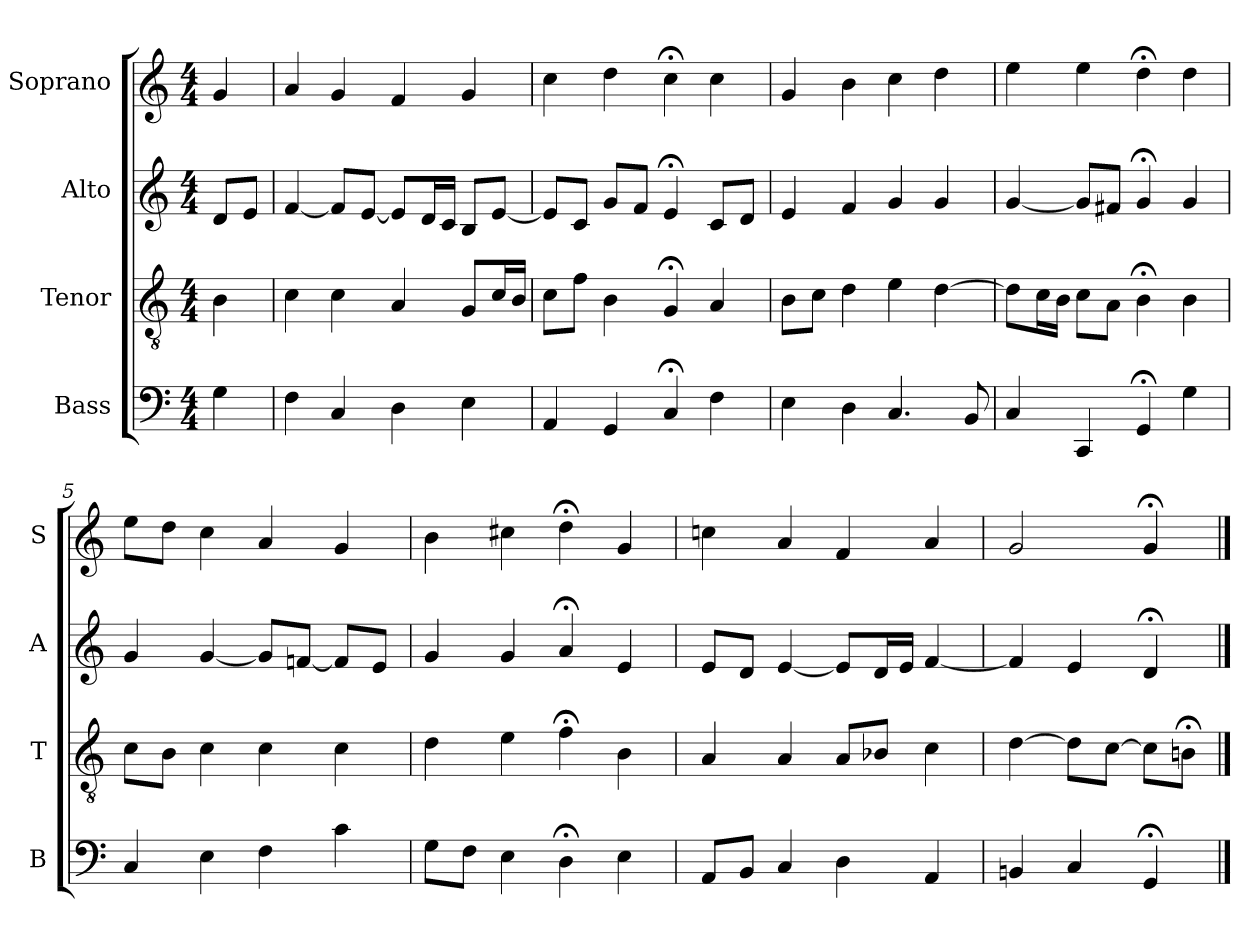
**kern	**kern	**kern	**kern
*part4	*part3	*part2	*part1
*staff4	*staff3	*staff2	*staff1
*I"Bass	*I"Tenor	*I"Alto	*I"Soprano
*I'B	*I'T	*I'A	*I'S
*clefF4	*clefGv2	*clefG2	*clefG2
*k[]	*k[]	*k[]	*k[]
*G:mix	*G:mix	*G:mix	*G:mix
*M4/4	*M4/4	*M4/4	*M4/4
*MM100	*MM100	*MM100	*MM100
=	=	=	=
4G	4B	8dL	4g
.	.	8eJ	.
=1	=1	=1	=1
4F	4c	[4f	4a
4C	4c	8fL]	4g
.	.	[8eJ	.
4D	4A	8eL]	4f
.	.	16dL	.
.	.	16cJJ	.
4E	8GL	8BL	4g
.	16cL	[8eJ	.
.	16BJJ	.	.
=2	=2	=2	=2
4AA	8cL	8eL]	4cc
.	8fJ	8cJ	.
4GG	4B	8gL	4dd
.	.	8fJ	.
4C;<	4G;<	4e;<	4cc;<
4F	4A	8cL	4cc
.	.	8dJ	.
=3	=3	=3	=3
4E	8BL	4e	4g
.	8cJ	.	.
4D	4d	4f	4b
4.C	4e	4g	4cc
.	[4d	4g	4dd
8BB	.	.	.
=4	=4	=4	=4
4C	8dL]	[4g	4ee
.	16cL	.	.
.	16BJJ	.	.
4CC	8cL	8gL]	4ee
.	8AJ	8f#XJ	.
4GG;<	4B;<	4g;<	4dd;<
4G	4B	4g	4dd
=5	=5	=5	=5
4C	8cL	4g	8eeL
.	8BJ	.	8ddJ
4E	4c	[4g	4cc
4F	4c	8gL]	4a
.	.	[8fnJ	.
4c	4c	8fL]	4g
.	.	8eJ	.
=6	=6	=6	=6
8GL	4d	4g	4b
8FJ	.	.	.
4E	4e	4g	4cc#X
4D;<	4f;<	4a;<	4dd;<
4E	4B	4e	4g
=7	=7	=7	=7
8AAL	4A	8eL	4ccn
8BBJ	.	8dJ	.
4C	4A	[4e	4a
4D	8AL	8eL]	4f
.	8B-XJ	16dL	.
.	.	16eJJ	.
4AA	4c	[4f	4a
=8	=8	=8	=8
4BBn	[4d	4f]	2g
4C	8dL]	4e	.
.	[8cJ	.	.
4GG;<	8cL]	4d;<	4g;<
.	8Bn;<J	.	.
==	==	==	==
*-	*-	*-	*-
